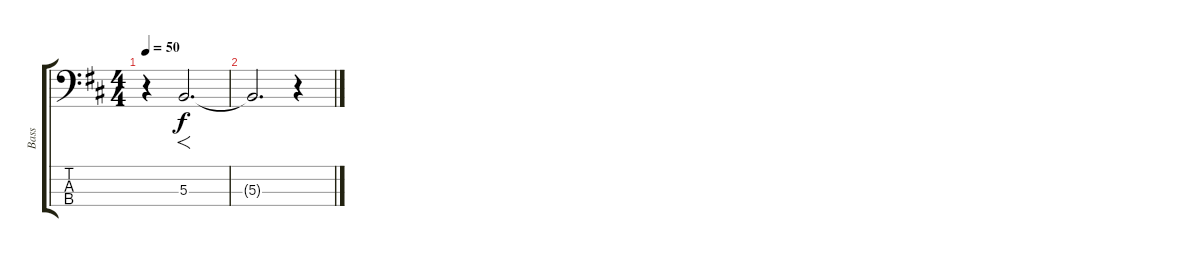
\track ("Bass" "Bass") {instrument electricbassfinger}
\staff {score tabs}
\tuning (E2 B1 Gb1 Db1) {hide}
\ts (4 4)
\tempo 50
\clef f4
\ks d
r.4{dy f} 5.3.2{f d volume 13} |
5.3{t}.2{d volume 2} r.4
